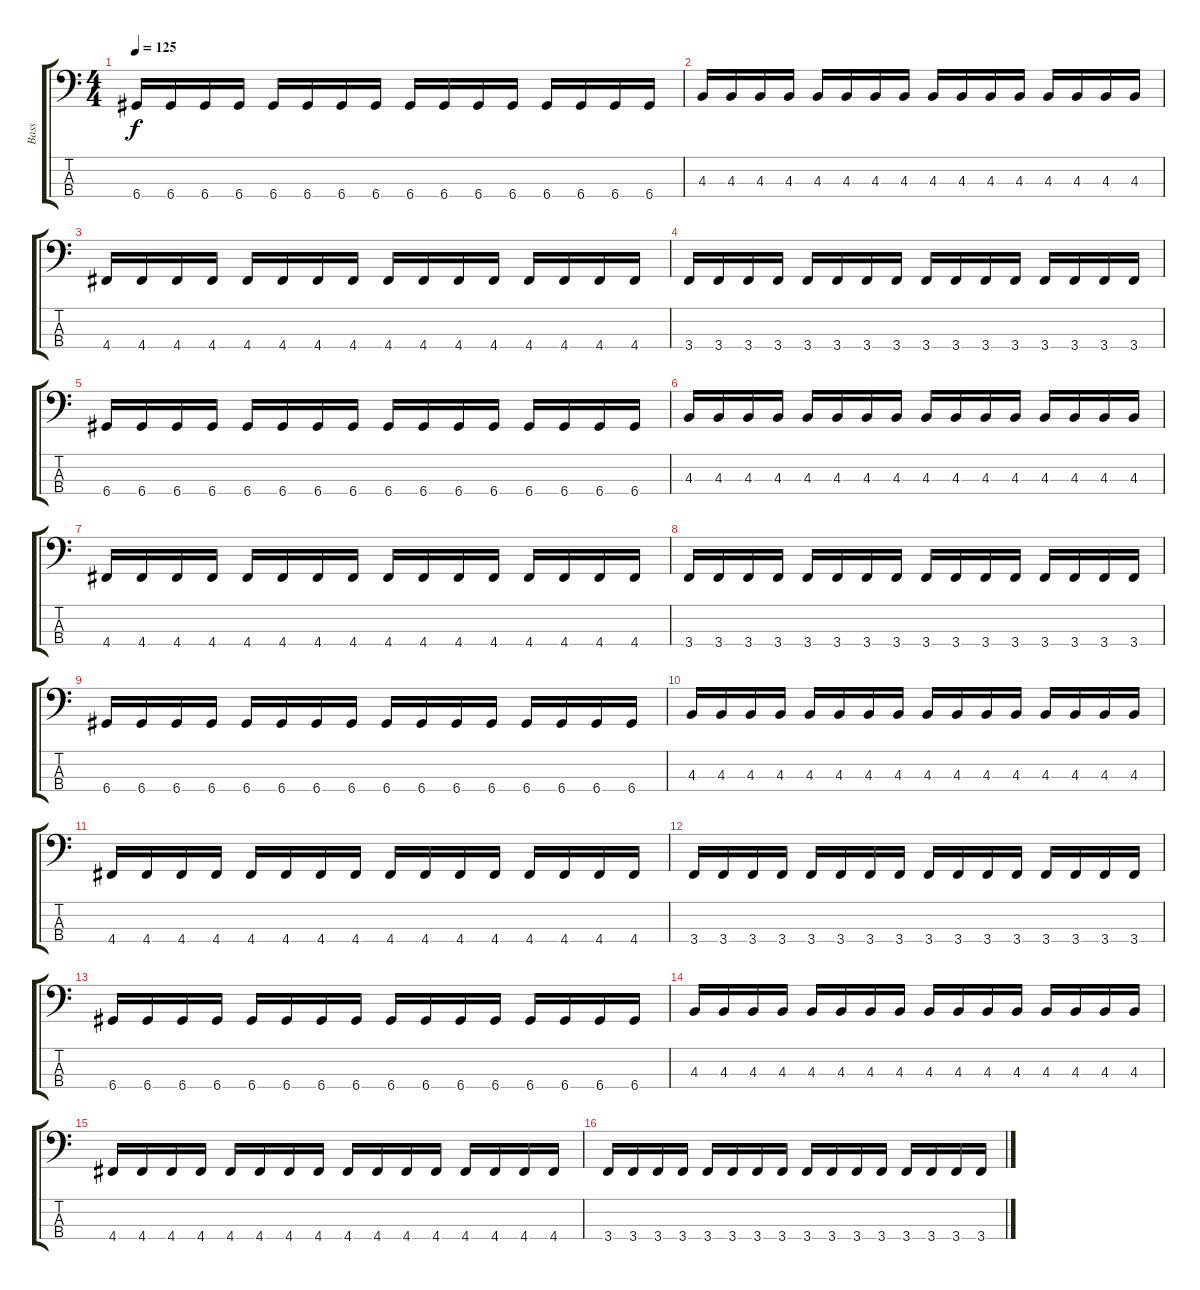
\track ("Bass" "Bass") {instrument electricbasspick}
\staff {score tabs}
\tuning (F2 C2 G1 D1) {hide}
\ts (4 4)
\tempo 125
\clef f4
\ks c
6.4.16{dy f} 6.4.16 6.4.16 6.4.16 6.4.16 6.4.16 6.4.16 6.4.16 6.4.16 6.4.16 6.4.16 6.4.16 6.4.16 6.4.16 6.4.16 6.4.16 |
4.3.16 4.3.16 4.3.16 4.3.16 4.3.16 4.3.16 4.3.16 4.3.16 4.3.16 4.3.16 4.3.16 4.3.16 4.3.16 4.3.16 4.3.16 4.3.16 |
4.4.16 4.4.16 4.4.16 4.4.16 4.4.16 4.4.16 4.4.16 4.4.16 4.4.16 4.4.16 4.4.16 4.4.16 4.4.16 4.4.16 4.4.16 4.4.16 |
3.4.16 3.4.16 3.4.16 3.4.16 3.4.16 3.4.16 3.4.16 3.4.16 3.4.16 3.4.16 3.4.16 3.4.16 3.4.16 3.4.16 3.4.16 3.4.16 |
6.4.16 6.4.16 6.4.16 6.4.16 6.4.16 6.4.16 6.4.16 6.4.16 6.4.16 6.4.16 6.4.16 6.4.16 6.4.16 6.4.16 6.4.16 6.4.16 |
4.3.16 4.3.16 4.3.16 4.3.16 4.3.16 4.3.16 4.3.16 4.3.16 4.3.16 4.3.16 4.3.16 4.3.16 4.3.16 4.3.16 4.3.16 4.3.16 |
4.4.16 4.4.16 4.4.16 4.4.16 4.4.16 4.4.16 4.4.16 4.4.16 4.4.16 4.4.16 4.4.16 4.4.16 4.4.16 4.4.16 4.4.16 4.4.16 |
3.4.16 3.4.16 3.4.16 3.4.16 3.4.16 3.4.16 3.4.16 3.4.16 3.4.16 3.4.16 3.4.16 3.4.16 3.4.16 3.4.16 3.4.16 3.4.16 |
6.4.16 6.4.16 6.4.16 6.4.16 6.4.16 6.4.16 6.4.16 6.4.16 6.4.16 6.4.16 6.4.16 6.4.16 6.4.16 6.4.16 6.4.16 6.4.16 |
4.3.16 4.3.16 4.3.16 4.3.16 4.3.16 4.3.16 4.3.16 4.3.16 4.3.16 4.3.16 4.3.16 4.3.16 4.3.16 4.3.16 4.3.16 4.3.16 |
4.4.16 4.4.16 4.4.16 4.4.16 4.4.16 4.4.16 4.4.16 4.4.16 4.4.16 4.4.16 4.4.16 4.4.16 4.4.16 4.4.16 4.4.16 4.4.16 |
3.4.16 3.4.16 3.4.16 3.4.16 3.4.16 3.4.16 3.4.16 3.4.16 3.4.16 3.4.16 3.4.16 3.4.16 3.4.16 3.4.16 3.4.16 3.4.16 |
6.4.16 6.4.16 6.4.16 6.4.16 6.4.16 6.4.16 6.4.16 6.4.16 6.4.16 6.4.16 6.4.16 6.4.16 6.4.16 6.4.16 6.4.16 6.4.16 |
4.3.16 4.3.16 4.3.16 4.3.16 4.3.16 4.3.16 4.3.16 4.3.16 4.3.16 4.3.16 4.3.16 4.3.16 4.3.16 4.3.16 4.3.16 4.3.16 |
4.4.16 4.4.16 4.4.16 4.4.16 4.4.16 4.4.16 4.4.16 4.4.16 4.4.16 4.4.16 4.4.16 4.4.16 4.4.16 4.4.16 4.4.16 4.4.16 |
3.4.16 3.4.16 3.4.16 3.4.16 3.4.16 3.4.16 3.4.16 3.4.16 3.4.16 3.4.16 3.4.16 3.4.16 3.4.16 3.4.16 3.4.16 3.4.16
